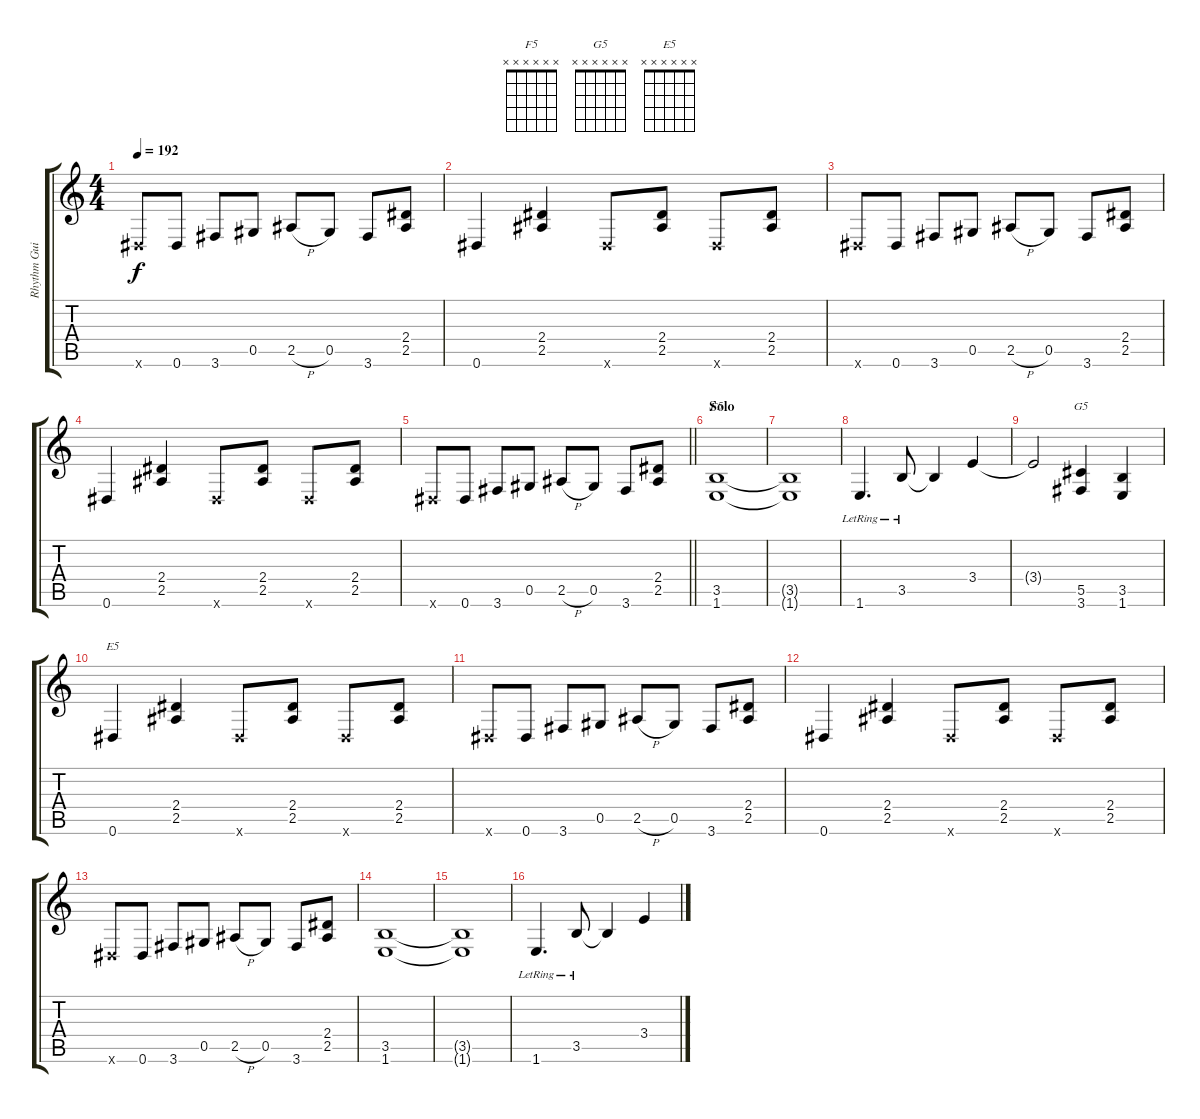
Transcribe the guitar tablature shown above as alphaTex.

\track ("Rhythm Guitar (Slash)" "Rhythm Gui") {instrument overdrivenguitar}
\staff {score tabs}
\tuning (Eb4 Bb3 Gb3 Db3 Ab2 Eb2) {hide}
\chord ("F5" x x x x x x)
\chord ("G5" x x x x x x)
\chord ("E5" x x x x x x)
\ts (4 4)
\tempo 192
\clef g2
\ks c
0.6{x}.8{dy f} 0.6.8 3.6.8 0.5.8 2.5{h}.8 0.5.8 3.6.8 (2.4 2.5).8 |
0.6.4 (2.4 2.5).4 0.6{x}.8 (2.4 2.5).8 0.6{x}.8 (2.4 2.5).8 |
0.6{x}.8 0.6.8 3.6.8 0.5.8 2.5{h}.8 0.5.8 3.6.8 (2.4 2.5).8 |
0.6.4 (2.4 2.5).4 0.6{x}.8 (2.4 2.5).8 0.6{x}.8 (2.4 2.5).8 |
\barLineRight lightlight
0.6{x}.8 0.6.8 3.6.8 0.5.8 2.5{h}.8 0.5.8 3.6.8 (2.4 2.5).8 |
\section ("" "Solo")
(3.5 1.6).1{ch "F5"} |
(3.5{t} 1.6{t}).1 |
1.6{lr}.4{d} 3.5{lr}.8 3.5{t}.4 3.4.4 |
3.4{t}.2 (5.5 3.6).4{ch "G5"} (3.5 1.6).4 |
0.6.4{ch "E5"} (2.4 2.5).4 0.6{x}.8 (2.4 2.5).8 0.6{x}.8 (2.4 2.5).8 |
0.6{x}.8 0.6.8 3.6.8 0.5.8 2.5{h}.8 0.5.8 3.6.8 (2.4 2.5).8 |
0.6.4 (2.4 2.5).4 0.6{x}.8 (2.4 2.5).8 0.6{x}.8 (2.4 2.5).8 |
0.6{x}.8 0.6.8 3.6.8 0.5.8 2.5{h}.8 0.5.8 3.6.8 (2.4 2.5).8 |
(3.5 1.6).1 |
(3.5{t} 1.6{t}).1 |
1.6{lr}.4{d} 3.5{lr}.8 3.5{t}.4 3.4.4
